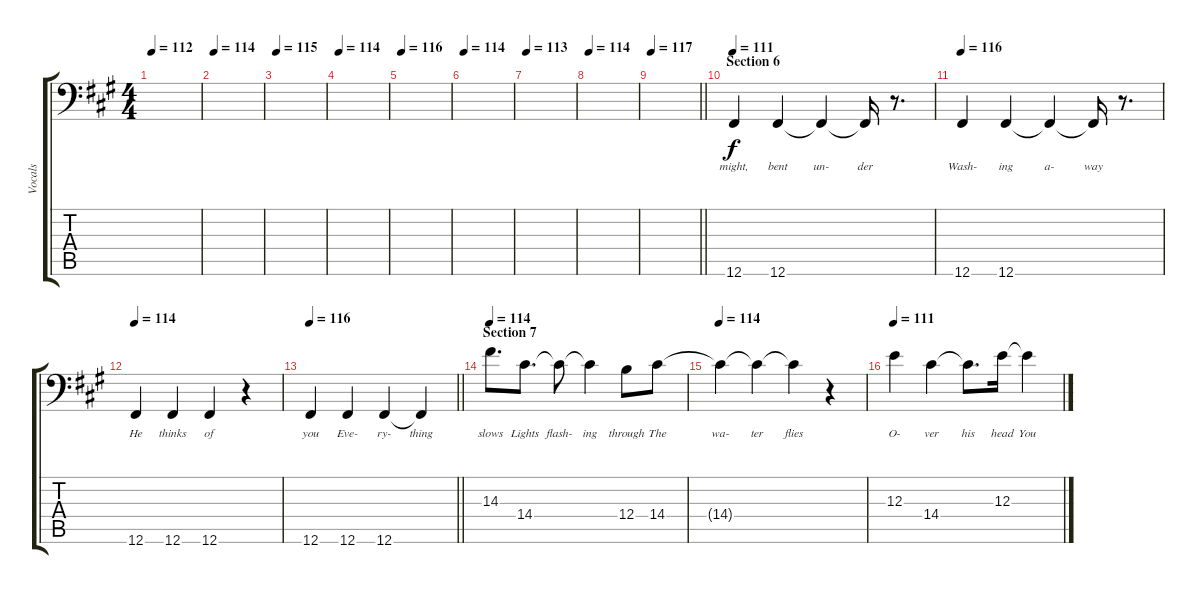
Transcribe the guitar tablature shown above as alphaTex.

\track ("Vocals" "Vocals") {instrument oboe}
\staff {score tabs}
\tuning (B3 Ab3 E3 B2 Gb2 Gb1) {hide}
\ts (4 4)
\tempo 112
\clef f4
\ks f#minor
|
\tempo 114
|
\tempo 115
|
\tempo 114
|
\tempo 116
|
\tempo 114
|
\tempo 113
|
\tempo 114
|
\tempo 117
\barLineRight lightlight
|
\section ("" "Section 6")
\tempo 111
12.6.4{lyrics (0 "might,") lyrics (1 "") lyrics (2 "") lyrics (3 "") lyrics (4 "")} 12.6.4{lyrics (0 "bent") lyrics (1 "") lyrics (2 "") lyrics (3 "") lyrics (4 "")} 12.6{t}.4{lyrics (0 "un-") lyrics (1 "") lyrics (2 "") lyrics (3 "") lyrics (4 "")} 12.6{t}.16{lyrics (0 "der") lyrics (1 "") lyrics (2 "") lyrics (3 "") lyrics (4 "")} r.8{d} |
\tempo 116
12.6.4{lyrics (0 "Wash-") lyrics (1 "") lyrics (2 "") lyrics (3 "") lyrics (4 "")} 12.6.4{lyrics (0 "ing") lyrics (1 "") lyrics (2 "") lyrics (3 "") lyrics (4 "")} 12.6{t}.4{lyrics (0 "a-") lyrics (1 "") lyrics (2 "") lyrics (3 "") lyrics (4 "")} 12.6{t}.16{lyrics (0 "way") lyrics (1 "") lyrics (2 "") lyrics (3 "") lyrics (4 "")} r.8{d} |
\tempo 114
12.6.4{lyrics (0 "He") lyrics (1 "") lyrics (2 "") lyrics (3 "") lyrics (4 "")} 12.6.4{lyrics (0 "thinks") lyrics (1 "") lyrics (2 "") lyrics (3 "") lyrics (4 "")} 12.6.4{lyrics (0 "of") lyrics (1 "") lyrics (2 "") lyrics (3 "") lyrics (4 "")} r.4 |
\tempo 116
\barLineRight lightlight
12.6.4{lyrics (0 "you") lyrics (1 "") lyrics (2 "") lyrics (3 "") lyrics (4 "")} 12.6.4{lyrics (0 "Eve-") lyrics (1 "") lyrics (2 "") lyrics (3 "") lyrics (4 "")} 12.6.4{lyrics (0 "ry-") lyrics (1 "") lyrics (2 "") lyrics (3 "") lyrics (4 "")} 12.6{t}.4{lyrics (0 "thing") lyrics (1 "") lyrics (2 "") lyrics (3 "") lyrics (4 "")} |
\section ("" "Section 7")
\tempo 114
14.3.8{d lyrics (0 "slows") lyrics (1 "") lyrics (2 "") lyrics (3 "") lyrics (4 "") volume 13} 14.4.8{d lyrics (0 "Lights") lyrics (1 "") lyrics (2 "") lyrics (3 "") lyrics (4 "")} 14.4{t}.8{lyrics (0 "flash-") lyrics (1 "") lyrics (2 "") lyrics (3 "") lyrics (4 "")} 14.4{t}.4{lyrics (0 "ing") lyrics (1 "") lyrics (2 "") lyrics (3 "") lyrics (4 "")} 12.4.8{lyrics (0 "through") lyrics (1 "") lyrics (2 "") lyrics (3 "") lyrics (4 "")} 14.4.8{lyrics (0 "The") lyrics (1 "") lyrics (2 "") lyrics (3 "") lyrics (4 "")} |
\tempo 114
14.4{t}.4{lyrics (0 "wa-") lyrics (1 "") lyrics (2 "") lyrics (3 "") lyrics (4 "")} 14.4{t}.4{lyrics (0 "ter") lyrics (1 "") lyrics (2 "") lyrics (3 "") lyrics (4 "")} 14.4{t}.4{lyrics (0 "flies") lyrics (1 "") lyrics (2 "") lyrics (3 "") lyrics (4 "")} r.4 |
\tempo 111
12.3.4{lyrics (0 "O-") lyrics (1 "") lyrics (2 "") lyrics (3 "") lyrics (4 "")} 14.4.4{lyrics (0 "ver") lyrics (1 "") lyrics (2 "") lyrics (3 "") lyrics (4 "")} 14.4{t}.8{d lyrics (0 "his") lyrics (1 "") lyrics (2 "") lyrics (3 "") lyrics (4 "")} 12.3.16{lyrics (0 "head") lyrics (1 "") lyrics (2 "") lyrics (3 "") lyrics (4 "")} 12.3{t}.4{lyrics (0 "You") lyrics (1 "") lyrics (2 "") lyrics (3 "") lyrics (4 "")}
